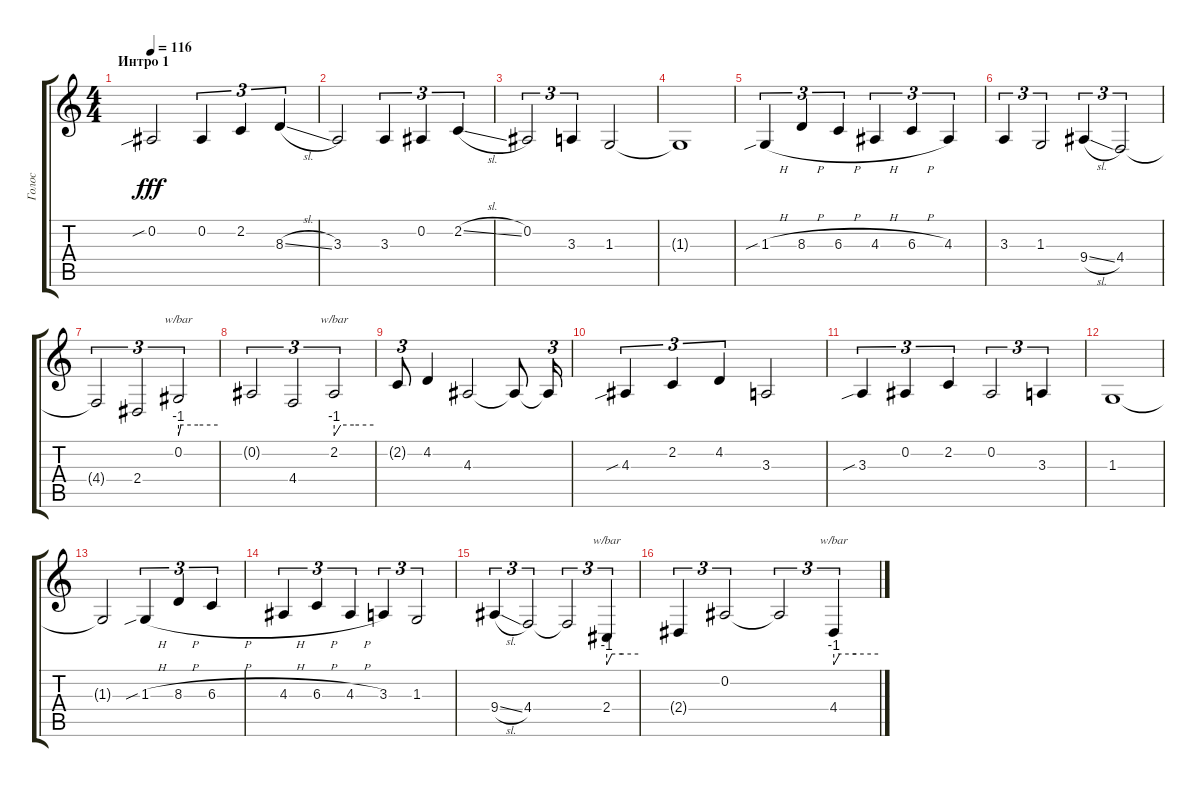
\track ("Голос" "Голос") {instrument cello}
\staff {score tabs}
\tuning (Eb4 Bb3 Gb3 Db3 Ab2 Eb2) {hide}
\ts (4 4)
\section ("" "Интро 1")
\tempo 116
\clef g2
\ks c
0.2{sib}.2{dy fff instrument cello} 0.2.4{tu (3 2)} 2.2.4{tu (3 2)} 8.3{sl}.4{tu (3 2)} |
3.3.2 3.3.4{tu (3 2)} 0.2.4{tu (3 2)} 2.2{sl}.4{tu (3 2)} |
0.2.2{tu (3 2)} 3.3.4{tu (3 2)} 1.3.2 |
1.3{t}.1 |
1.3{sib h}.4{tu (3 2)} 8.3{h}.4{tu (3 2)} 6.3{h}.4{tu (3 2)} 4.3{h}.4{tu (3 2)} 6.3{h}.4{tu (3 2)} 4.3.4{tu (3 2)} |
3.3.4{tu (3 2)} 1.3.2{tu (3 2)} 9.4{sl}.4{tu (3 2)} 4.4.2{tu (3 2)} |
4.4{t}.2{tu (3 2)} 2.4.2{tu (3 2)} 0.2.2{tu (3 2) tbe (custom default 0 -4 4 0 30 0 60 0)} |
0.2{t}.2{tu (3 2)} 4.4.2{tu (3 2)} 2.2.2{tu (3 2) tbe (custom default 0 -4 10 0 30 0 60 0)} |
2.2{t}.8{tu (3 2)} 4.2.4 4.3.2 4.3{t}.8 4.3{t}.16{tu (3 2)} |
4.3{sib}.4{tu (3 2)} 2.2.4{tu (3 2)} 4.2.4{tu (3 2)} 3.3.2 |
3.3{sib}.4{tu (3 2)} 0.2.4{tu (3 2)} 2.2.4{tu (3 2)} 0.2.2{tu (3 2)} 3.3.4{tu (3 2)} |
1.3.1 |
1.3{t}.2 1.3{sib h}.4{tu (3 2)} 8.3{h}.4{tu (3 2)} 6.3{h}.4{tu (3 2)} |
4.3{h}.4{tu (3 2)} 6.3{h}.4{tu (3 2)} 4.3{h}.4{tu (3 2)} 3.3.4{tu (3 2)} 1.3.2{tu (3 2)} |
9.4{sl}.4{tu (3 2)} 4.4.2{tu (3 2)} 4.4{t}.2{tu (3 2)} 2.4.4{tu (3 2) tbe (custom default 0 -4 10 0 30 0 60 0)} |
2.4{t}.4{tu (3 2)} 0.2.2{tu (3 2)} 0.2{t}.2{tu (3 2)} 4.4.4{tu (3 2) tbe (custom default 0 -4 8 0 30 0 60 0)}
